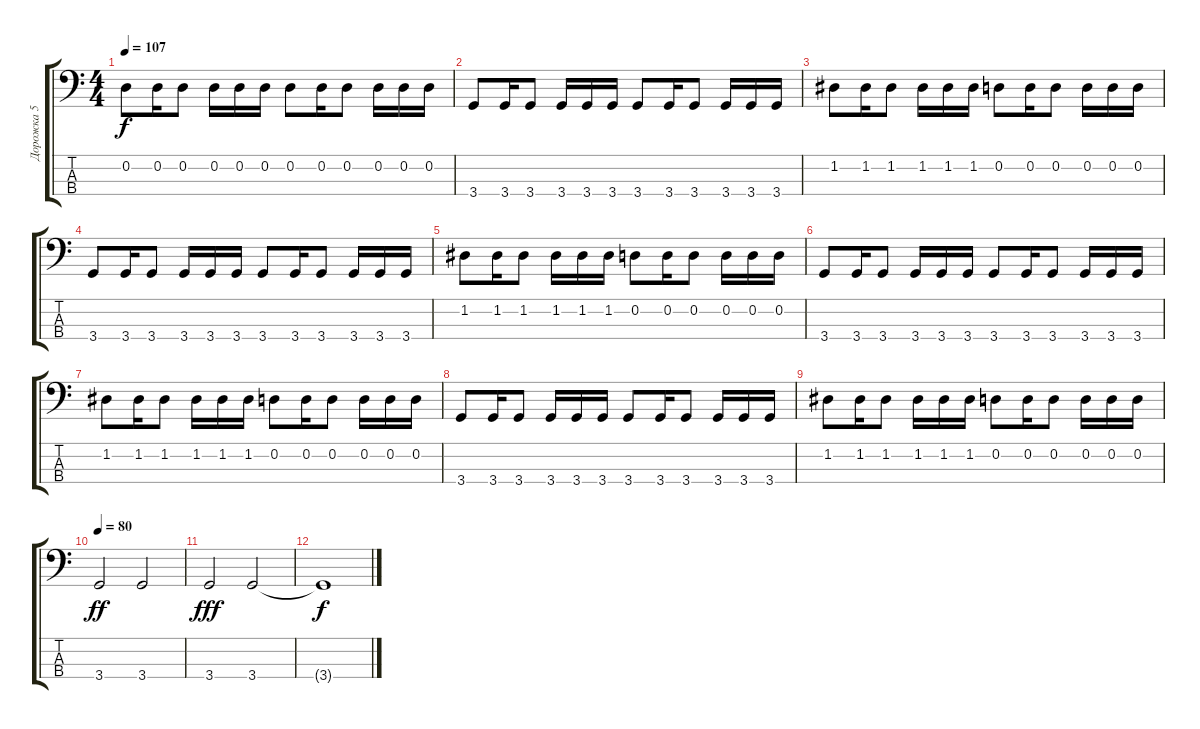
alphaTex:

\track ("Дорожка 5" "Дорожка 5") {instrument electricbassfinger}
\staff {score tabs}
\tuning (G2 D2 A1 E1) {hide}
\ts (4 4)
\tempo 107
\clef f4
\ks c
0.2.8{dy f} 0.2.16 0.2.8 0.2.16 0.2.16 0.2.16 0.2.8 0.2.16 0.2.8 0.2.16 0.2.16 0.2.16 |
3.4.8 3.4.16 3.4.8 3.4.16 3.4.16 3.4.16 3.4.8 3.4.16 3.4.8 3.4.16 3.4.16 3.4.16 |
1.2.8 1.2.16 1.2.8 1.2.16 1.2.16 1.2.16 0.2.8 0.2.16 0.2.8 0.2.16 0.2.16 0.2.16 |
3.4.8 3.4.16 3.4.8 3.4.16 3.4.16 3.4.16 3.4.8 3.4.16 3.4.8 3.4.16 3.4.16 3.4.16 |
1.2.8 1.2.16 1.2.8 1.2.16 1.2.16 1.2.16 0.2.8 0.2.16 0.2.8 0.2.16 0.2.16 0.2.16 |
3.4.8 3.4.16 3.4.8 3.4.16 3.4.16 3.4.16 3.4.8 3.4.16 3.4.8 3.4.16 3.4.16 3.4.16 |
1.2.8 1.2.16 1.2.8 1.2.16 1.2.16 1.2.16 0.2.8 0.2.16 0.2.8 0.2.16 0.2.16 0.2.16 |
3.4.8 3.4.16 3.4.8 3.4.16 3.4.16 3.4.16 3.4.8 3.4.16 3.4.8 3.4.16 3.4.16 3.4.16 |
1.2.8 1.2.16 1.2.8 1.2.16 1.2.16 1.2.16 0.2.8 0.2.16 0.2.8 0.2.16 0.2.16 0.2.16 |
\tempo 95
\tempo 80
3.4.2{dy ff} 3.4.2 |
3.4.2{dy fff} 3.4.2 |
3.4{t}.1{dy f}
